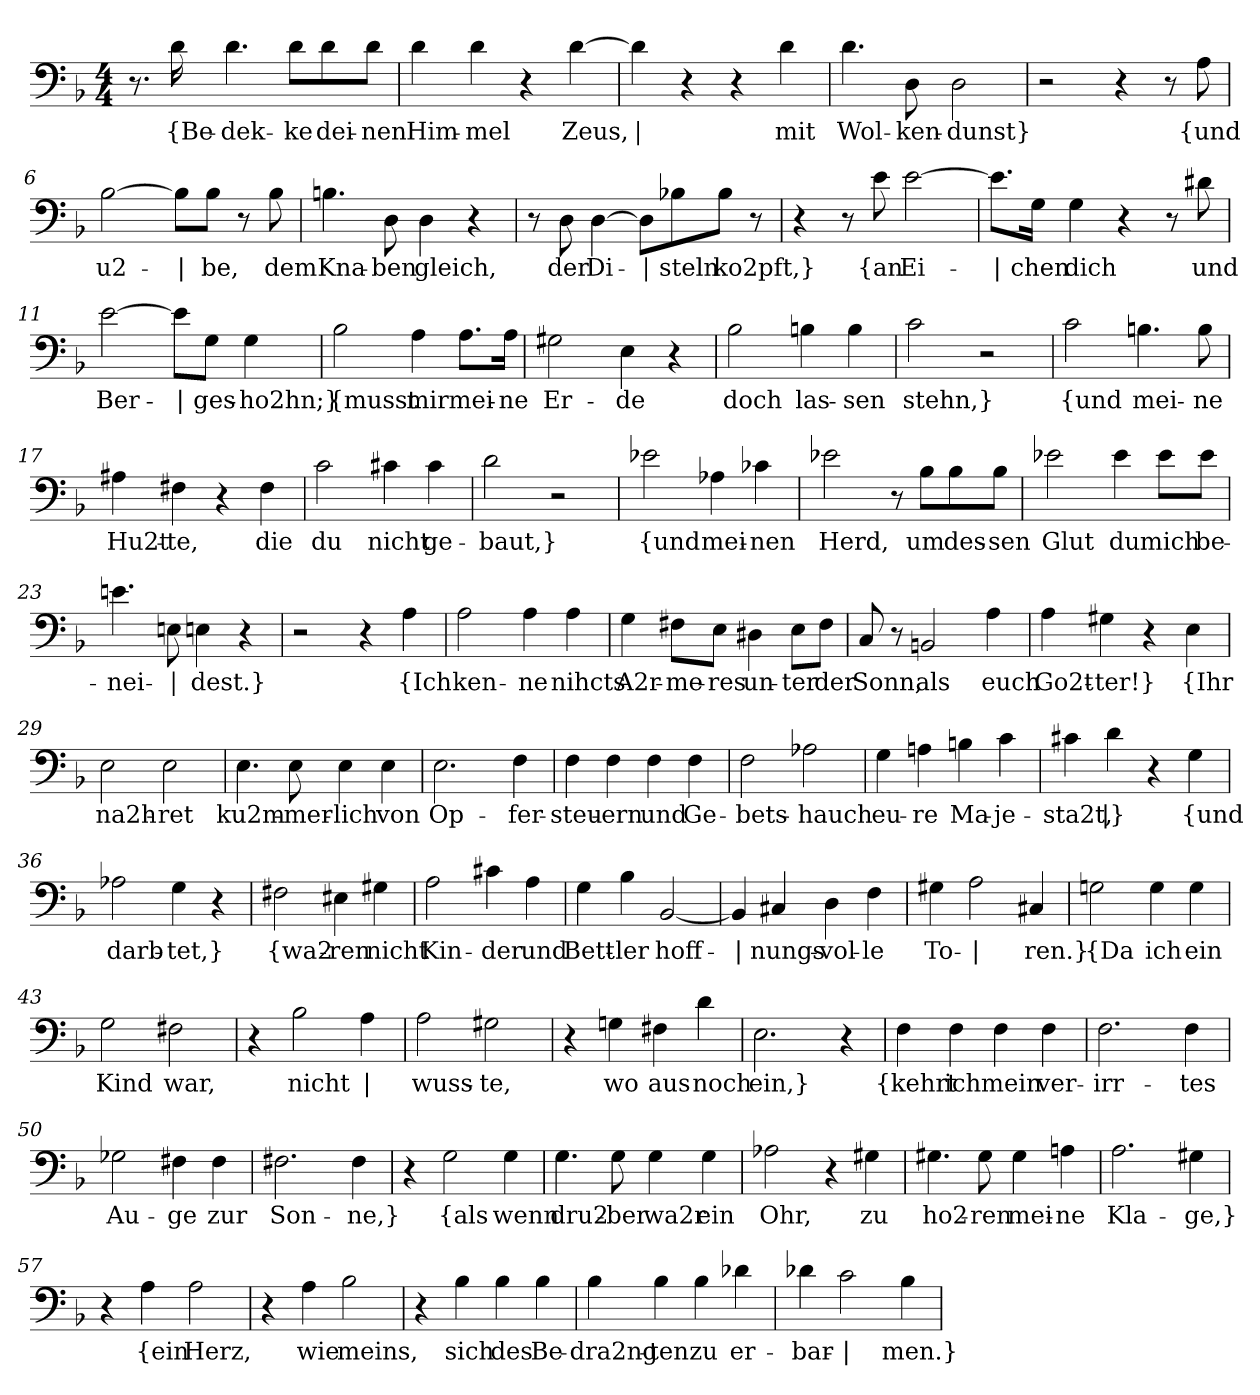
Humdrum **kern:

**kern	**text
*part1	*part1
*staff1	*staff1
*clefF4	*
*k[b-]	*
*M4/4	*
=1	=1
8.r	.
!	!LO:LY:b
16d\	{Be-
!	!LO:LY:b
4.d\	-dek-
!	!LO:LY:b
8d\L	-ke
!	!LO:LY:b
8d\	dei-
!	!LO:LY:b
8d\J	-nen
=2	=2
!	!LO:LY:b
4d\	Him-
!	!LO:LY:b
4d\	-mel
4r	.
!	!LO:LY:b
[4d\	Zeus,
=3	=3
!	!LO:LY:b
4d\]	|
4r	.
4r	.
!	!LO:LY:b
4d\	mit
=4	=4
!	!LO:LY:b
4.d\	Wol-
!	!LO:LY:b
8D\	-ken-
!	!LO:LY:b
2D\	-dunst}
=5	=5
2r	.
4r	.
8r	.
!	!LO:LY:b
8A\	{und
!!LO:LB:g=z
=6	=6
!	!LO:LY:b
[2B-\	u2-
!	!LO:LY:b
8B-\L]	|
!	!LO:LY:b
8B-\J	-be,
8r	.
!	!LO:LY:b
8B-\	dem
=7	=7
!	!LO:LY:b
4.Bn\	Kna-
!	!LO:LY:b
8D\	-ben
!	!LO:LY:b
4D\	gleich,
4r	.
=8	=8
8r	.
!	!LO:LY:b
8D\	der
!	!LO:LY:b
[4D\	Di-
!	!LO:LY:b
8D\L]	|
!	!LO:LY:b
8B-X\	-steln
!	!LO:LY:b
8B-\J	ko2pft,}
8r	.
=9	=9
4r	.
8r	.
!	!LO:LY:b
8e\	{an
!	!LO:LY:b
[2e\	Ei-
=10	=10
!	!LO:LY:b
8.e\L]	|
!	!LO:LY:b
16G\Jk	-chen
!	!LO:LY:b
4G\	dich
4r	.
8r	.
!	!LO:LY:b
8d#X\	und
!!LO:LB:g=z
=11	=11
!	!LO:LY:b
[2e\	Ber-
!	!LO:LY:b
8e\L]	|
!	!LO:LY:b
8G\J	-ges-
!	!LO:LY:b
4G\	-ho2hn;}
=12	=12
!	!LO:LY:b
2B-\	{musst
!	!LO:LY:b
4A\	mir
!	!LO:LY:b
8.A\L	mei-
!	!LO:LY:b
16A\Jk	-ne
=13	=13
!	!LO:LY:b
2G#X\	Er-
!	!LO:LY:b
4E\	-de
4r	.
=14	=14
!	!LO:LY:b
2B-\	doch
!	!LO:LY:b
4Bn\	las-
!	!LO:LY:b
4B\	-sen
=15	=15
!	!LO:LY:b
2c\	stehn,}
2r	.
=16	=16
!	!LO:LY:b
2c\	{und
!	!LO:LY:b
4.Bn\	mei-
!	!LO:LY:b
8B\	-ne
!!LO:LB:g=z
=17	=17
!	!LO:LY:b
4A#X\	Hu2t-
!	!LO:LY:b
4F#X\	-te,
4r	.
!	!LO:LY:b
4F#\	die
=18	=18
!	!LO:LY:b
2c\	du
!	!LO:LY:b
4c#X\	nicht
!	!LO:LY:b
4c#\	ge-
=19	=19
!	!LO:LY:b
2d\	-baut,}
2r	.
=20	=20
!	!LO:LY:b
2e-X\	{und
!	!LO:LY:b
4A-X\	mei-
!	!LO:LY:b
4c-X\	-nen
=21	=21
!	!LO:LY:b
2e-X\	Herd,
8r	.
!	!LO:LY:b
8B-\L	um
!	!LO:LY:b
8B-\	des-
!	!LO:LY:b
8B-\J	-sen
=22	=22
!	!LO:LY:b
2e-X\	Glut
!	!LO:LY:b
4e-\	du
!	!LO:LY:b
8e-\L	mich
!	!LO:LY:b
8e-\J	be-
!!LO:LB:g=z
=23	=23
!	!LO:LY:b
4.en\	-nei-
!	!LO:LY:b
8En\	|
!	!LO:LY:b
4En\	-dest.}
4r	.
=24	=24
2r	.
4r	.
!	!LO:LY:b
4A\	{Ich
=25	=25
!	!LO:LY:b
2A\	ken-
!	!LO:LY:b
4A\	-ne
!	!LO:LY:b
4A\	nihcts
=26	=26
!	!LO:LY:b
4G\	A2r-
!	!LO:LY:b
8F#X\L	-me-
!	!LO:LY:b
8E\J	-res
!	!LO:LY:b
4D#X\	un-
!	!LO:LY:b
8E\L	-ter
!	!LO:LY:b
8F#\J	der
=27	=27
!	!LO:LY:b
8C/	Sonn,
8r	.
!	!LO:LY:b
2BBn/	als
!	!LO:LY:b
4A\	euch
!!LO:LB:g=z
=28	=28
!	!LO:LY:b
4A\	Go2t-
!	!LO:LY:b
4G#X\	-ter!}
4r	.
!	!LO:LY:b
4E\	{Ihr
=29	=29
!	!LO:LY:b
2E\	na2h-
!	!LO:LY:b
2E\	-ret
=30	=30
!	!LO:LY:b
4.E\	ku2m-
!	!LO:LY:b
8E\	-mer-
!	!LO:LY:b
4E\	-lich
!	!LO:LY:b
4E\	von
=31	=31
!	!LO:LY:b
2.E\	Op-
!	!LO:LY:b
4F\	-fer-
=32	=32
!	!LO:LY:b
4F\	-steu-
!	!LO:LY:b
4F\	-ern
!	!LO:LY:b
4F\	und
!	!LO:LY:b
4F\	Ge-
=33	=33
!	!LO:LY:b
2F\	-bets-
!	!LO:LY:b
2A-X\	-hauch
!!LO:LB:g=z
=34	=34
!	!LO:LY:b
4G\	eu-
!	!LO:LY:b
4An\	-re
!	!LO:LY:b
4Bn\	Ma-
!	!LO:LY:b
4c\	-je-
=35	=35
!	!LO:LY:b
4c#X\	-sta2t,
!	!LO:LY:b
4d\	|}
4r	.
!	!LO:LY:b
4G\	{und
=36	=36
!	!LO:LY:b
2A-X\	darb-
!	!LO:LY:b
4G\	-tet,}
4r	.
=37	=37
!	!LO:LY:b
2F#X\	{wa2-
!	!LO:LY:b
4E#X\	-ren
!	!LO:LY:b
4G#X\	nicht
=38	=38
!	!LO:LY:b
2A\	Kin-
!	!LO:LY:b
4c#X\	-der
!	!LO:LY:b
4A\	und
=39	=39
!	!LO:LY:b
4G\	Bett-
!	!LO:LY:b
4B-\	-ler
!	!LO:LY:b
[2BB-/	hoff-
!!LO:LB:g=z
=40	=40
!	!LO:LY:b
4BB-/]	|
!	!LO:LY:b
4C#X/	-nungs-
!	!LO:LY:b
4D\	-vol-
!	!LO:LY:b
4F\	-le
=41	=41
!	!LO:LY:b
4G#X\	To-
!	!LO:LY:b
2A\	|
!	!LO:LY:b
4C#X/	-ren.}
=42	=42
!	!LO:LY:b
2Gn\	{Da
!	!LO:LY:b
4G\	ich
!	!LO:LY:b
4G\	ein
=43	=43
!	!LO:LY:b
2G\	Kind
!	!LO:LY:b
2F#X\	war,
=44	=44
4r	.
!	!LO:LY:b
2B-\	nicht
!	!LO:LY:b
4A\	|
=45	=45
!	!LO:LY:b
2A\	wuss-
!	!LO:LY:b
2G#X\	-te,
=46	=46
4r	.
!	!LO:LY:b
4Gn\	wo
!	!LO:LY:b
4F#X\	aus
!	!LO:LY:b
4d\	noch
!!LO:LB:g=z
=47	=47
!	!LO:LY:b
2.E\	ein,}
4r	.
=48	=48
!	!LO:LY:b
4F\	{kehrt
!	!LO:LY:b
4F\	ich
!	!LO:LY:b
4F\	mein
!	!LO:LY:b
4F\	ver-
=49	=49
!	!LO:LY:b
2.F\	-irr-
!	!LO:LY:b
4F\	-tes
=50	=50
!	!LO:LY:b
2G-X\	Au-
!	!LO:LY:b
4F#X\	-ge
!	!LO:LY:b
4F#\	zur
=51	=51
!	!LO:LY:b
2.F#X\	Son-
!	!LO:LY:b
4F#\	-ne,}
=52	=52
4r	.
!	!LO:LY:b
2G\	{als
!	!LO:LY:b
4G\	wenn
=53	=53
!	!LO:LY:b
4.G\	dru2-
!	!LO:LY:b
8G\	-ber
!	!LO:LY:b
4G\	wa2r
!	!LO:LY:b
4G\	ein
!!LO:LB:g=z
=54	=54
!	!LO:LY:b
2A-X\	Ohr,
4r	.
!	!LO:LY:b
4G#X\	zu
=55	=55
!	!LO:LY:b
4.G#X\	ho2-
!	!LO:LY:b
8G#\	-ren
!	!LO:LY:b
4G#\	mei-
!	!LO:LY:b
4An\	-ne
=56	=56
!	!LO:LY:b
2.A\	Kla-
!	!LO:LY:b
4G#X\	-ge,}
=57	=57
4r	.
!	!LO:LY:b
4A\	{ein
!	!LO:LY:b
2A\	Herz,
=58	=58
4r	.
!	!LO:LY:b
4A\	wie
!	!LO:LY:b
2B-\	meins,
=59	=59
4r	.
!	!LO:LY:b
4B-\	sich
!	!LO:LY:b
4B-\	des
!	!LO:LY:b
4B-\	Be-
!!LO:PB:g=z
=60	=60
!	!LO:LY:b
4B-\	-dra2ng-
!	!LO:LY:b
4B-\	-ten
!	!LO:LY:b
4B-\	zu
!	!LO:LY:b
4d-X\	er-
=61	=61
!	!LO:LY:b
4d-X\	-bar-
!	!LO:LY:b
2c\	|
!	!LO:LY:b
4B-\	-men.}
=	=
*-	*-
